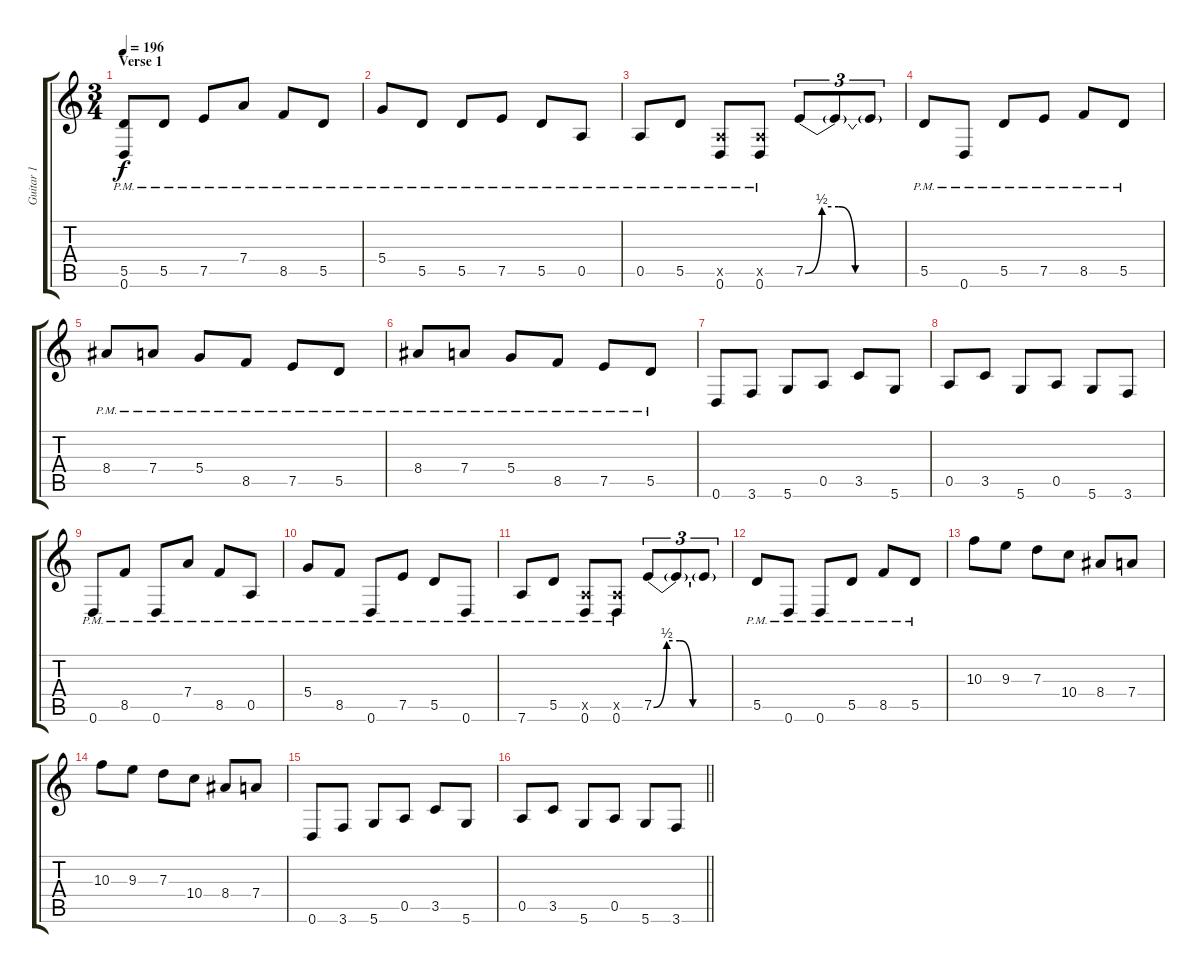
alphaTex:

\track ("Guitar 1" "Guitar 1") {instrument distortionguitar}
\staff {score tabs}
\tuning (E4 B3 G3 D3 A2 D2) {hide}
\ts (3 4)
\section ("" "Verse 1")
\tempo 196
\clef g2
\ks c
(5.5{pm} 0.6{pm}).8{dy f} 5.5{pm}.8 7.5{pm}.8 7.4{pm}.8 8.5{pm}.8 5.5{pm}.8 |
5.4{pm}.8 5.5{pm}.8 5.5{pm}.8 7.5{pm}.8 5.5{pm}.8 0.5{pm}.8 |
0.5{pm}.8 5.5{pm}.8 (0.5{x} 0.6{pm}).8 (0.5{x} 0.6{pm}).8 7.5{be (custom 0 0 10 2 20 2 30 0 60 0)}.8{tu (3 2)} 7.5{t}.8{tu (3 2)} 7.5{t}.8{tu (3 2)} |
5.5{pm}.8 0.6{pm}.8 5.5{pm}.8 7.5{pm}.8 8.5{pm}.8 5.5{pm}.8 |
8.4{pm}.8 7.4{pm}.8 5.4{pm}.8 8.5{pm}.8 7.5{pm}.8 5.5{pm}.8 |
8.4{pm}.8 7.4{pm}.8 5.4{pm}.8 8.5{pm}.8 7.5{pm}.8 5.5{pm}.8 |
0.6.8 3.6.8 5.6.8 0.5.8 3.5.8 5.6.8 |
0.5.8 3.5.8 5.6.8 0.5.8 5.6.8 3.6.8 |
0.6{pm}.8 8.5{pm}.8 0.6{pm}.8 7.4{pm}.8 8.5{pm}.8 0.5{pm}.8 |
5.4{pm}.8 8.5{pm}.8 0.6{pm}.8 7.5{pm}.8 5.5{pm}.8 0.6{pm}.8 |
7.6{pm}.8 5.5{pm}.8 (0.5{x} 0.6{pm}).8 (0.5{x} 0.6{pm}).8 7.5{be (custom 0 0 10 2 20 2 30 0 60 0)}.8{tu (3 2)} 7.5{t}.8{tu (3 2)} 7.5{t}.8{tu (3 2)} |
5.5{pm}.8 0.6{pm}.8 0.6{pm}.8 5.5{pm}.8 8.5{pm}.8 5.5{pm}.8 |
10.3.8 9.3.8 7.3.8 10.4.8 8.4.8 7.4.8 |
10.3.8 9.3.8 7.3.8 10.4.8 8.4.8 7.4.8 |
0.6.8 3.6.8 5.6.8 0.5.8 3.5.8 5.6.8 |
\barLineRight lightlight
0.5.8 3.5.8 5.6.8 0.5.8 5.6.8 3.6.8
